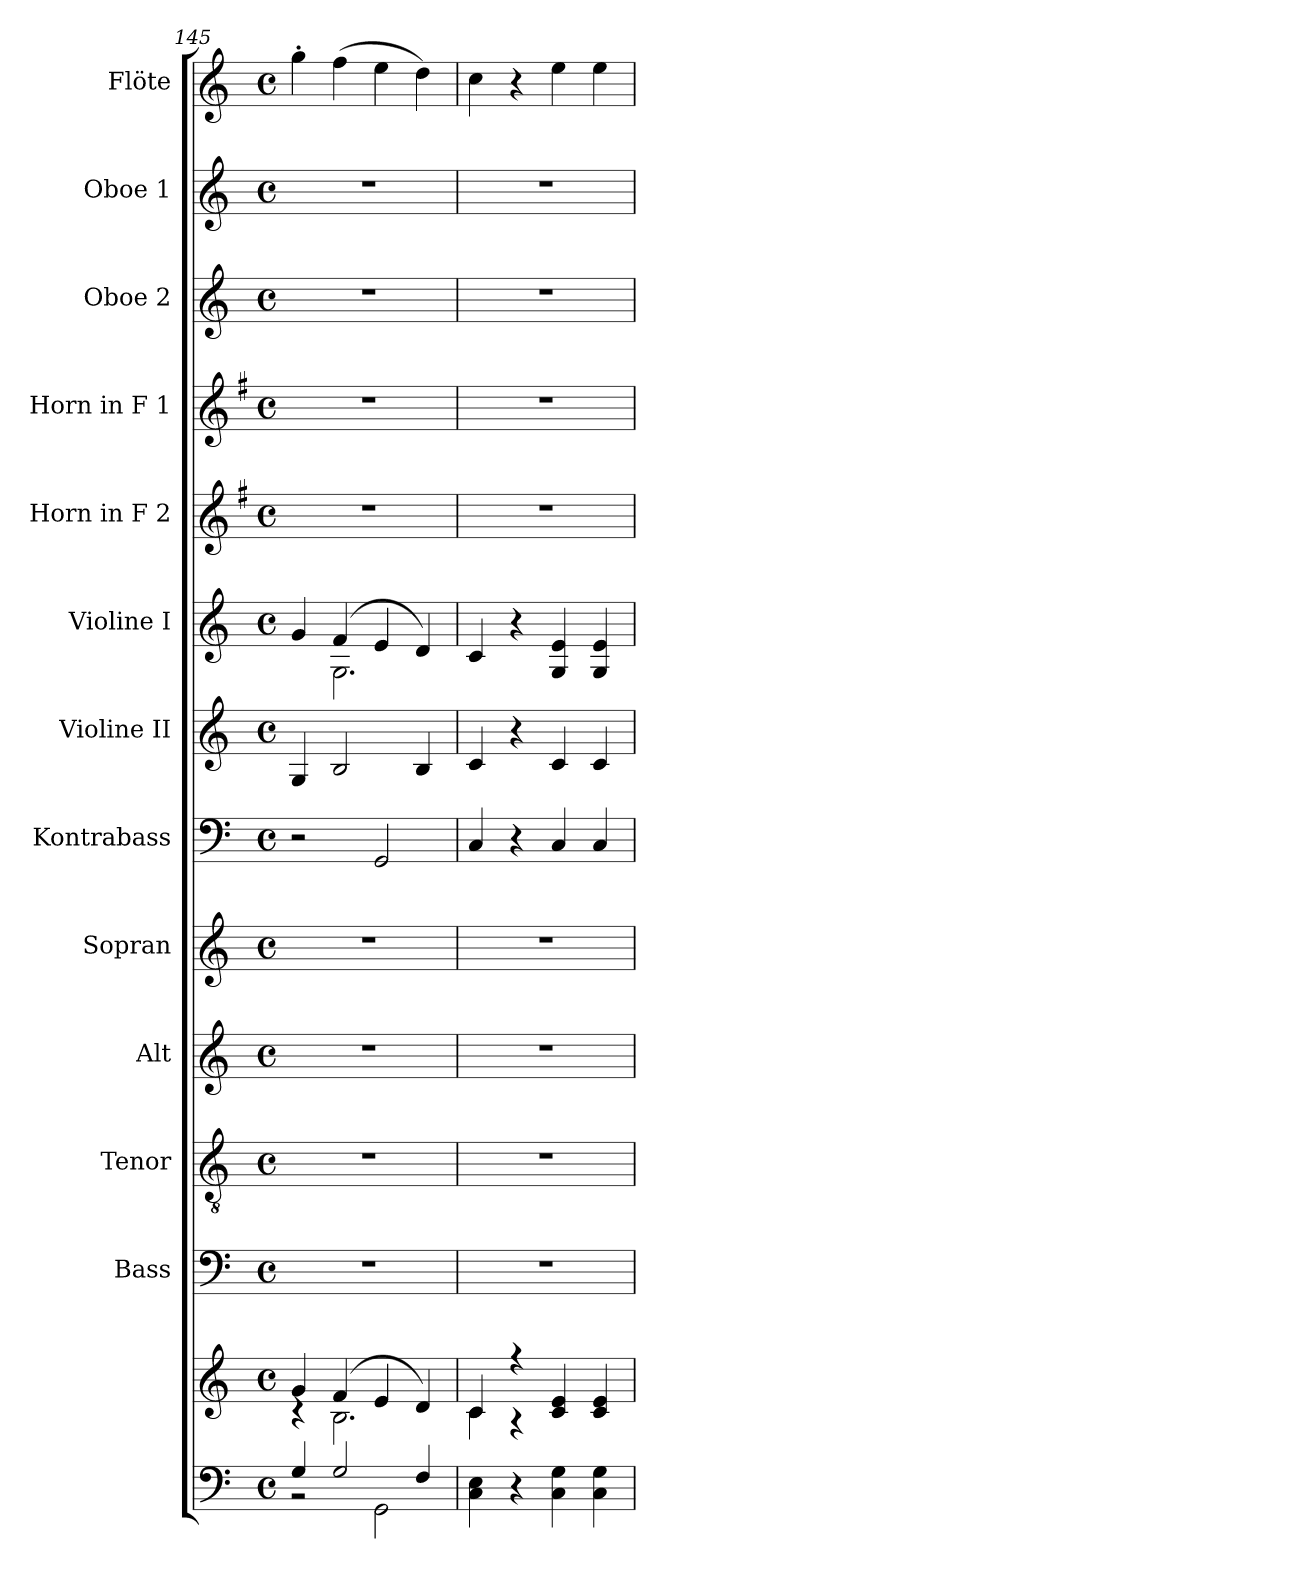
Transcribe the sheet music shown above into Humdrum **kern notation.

**kern	**kern	**kern	**kern	**kern	**kern	**kern	**kern	**kern	**kern	**kern	**kern	**kern	**kern
*part13	*part13	*part12	*part11	*part10	*part9	*part8	*part7	*part6	*part5	*part4	*part3	*part2	*part1
*staff14	*staff13	*staff12	*staff11	*staff10	*staff9	*staff8	*staff7	*staff6	*staff5	*staff4	*staff3	*staff2	*staff1
*	*	*I"Bass	*I"Tenor	*I"Alt	*I"Sopran	*I"Kontrabass	*I"Violine II	*I"Violine I	*I"Horn in F 2	*I"Horn in F 1	*I"Oboe 2	*I"Oboe 1	*I"Flöte
*	*	*I'B.	*I'T.	*I'A.	*I'S.	*I'Kb.	*I'Vl. II	*I'Vl. I	*	*	*I'Ob. 2	*I'Ob. 1	*I'Fl.
*clefF4	*clefG2	*clefF4	*clefGv2	*clefG2	*clefG2	*clefF4	*clefG2	*clefG2	*clefG2	*clefG2	*clefG2	*clefG2	*clefG2
*	*	*	*	*	*	*ITrd7c12	*	*	*ITrd4c7	*ITrd4c7	*	*	*
*k[]	*k[]	*k[]	*k[]	*k[]	*k[]	*k[]	*k[]	*k[]	*k[]	*k[]	*k[]	*k[]	*k[]
*C:	*C:	*C:	*C:	*C:	*C:	*C:	*C:	*C:	*C:	*C:	*C:	*C:	*C:
*M4/4	*M4/4	*M4/4	*M4/4	*M4/4	*M4/4	*M4/4	*M4/4	*M4/4	*M4/4	*M4/4	*M4/4	*M4/4	*M4/4
*met(c)	*met(c)	*met(c)	*met(c)	*met(c)	*met(c)	*met(c)	*met(c)	*met(c)	*met(c)	*met(c)	*met(c)	*met(c)	*met(c)
=145	=145	=145	=145	=145	=145	=145	=145	=145	=145	=145	=145	=145	=145
*^	*^	*	*	*	*	*	*	*^	*	*	*	*	*
4G/	2rBB	4g/	4rB	1r	1r	1r	1r	2r	4G/	4g/	4ryy	1r	1r	1r	1r	4gg'>\
2G/	.	(4f/	2.B\	.	.	.	.	.	2B/	(4f/	2.G\	.	.	.	.	(>4ff\
.	2GG\	4e/	.	.	.	.	.	2GGG/	.	4e/	.	.	.	.	.	4ee\
4F/	.	4d/)	.	.	.	.	.	.	4B/	4d/)	.	.	.	.	.	4dd\)
*v	*v	*	*	*	*	*	*	*	*	*v	*v	*	*	*	*	*
=146	=146	=146	=146	=146	=146	=146	=146	=146	=146	=146	=146	=146	=146	=146
4C\ 4E\	4c/	4c\	1r	1r	1r	1r	4CC/	4c/	4c/	1r	1r	1r	1r	4cc\
4r	4r	4r	.	.	.	.	4r	4r	4r	.	.	.	.	4r
4C\ 4G\	4c/ 4e/	2ryy	.	.	.	.	4CC/	4c/	4G/ 4e/	.	.	.	.	4ee\
4C\ 4G\	4c/ 4e/	.	.	.	.	.	4CC/	4c/	4G/ 4e/	.	.	.	.	4ee\
*	*v	*v	*	*	*	*	*	*	*	*	*	*	*	*
=	=	=	=	=	=	=	=	=	=	=	=	=	=
*-	*-	*-	*-	*-	*-	*-	*-	*-	*-	*-	*-	*-	*-
